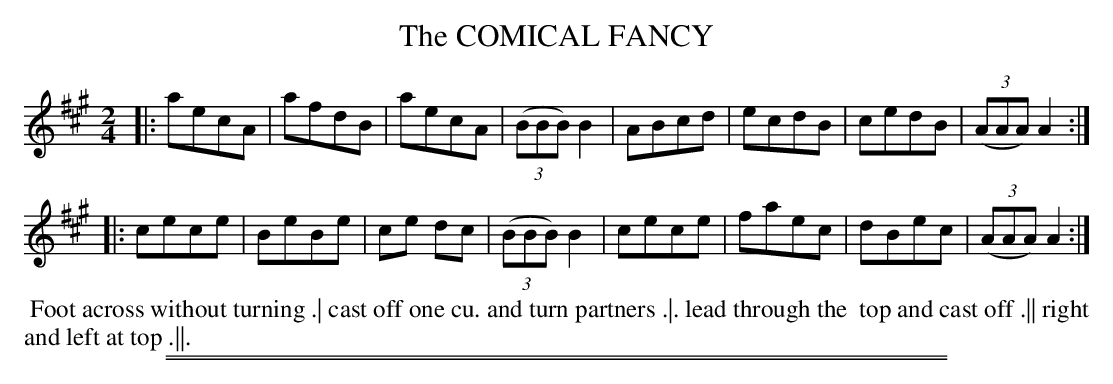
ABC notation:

X:1
T: The COMICAL FANCY
M: 2/4
L: 1/8
K: A
|:\
aecA | afdB | aecA | (3(BBB) B2 |\
ABcd | ecdB | cedB | (3(AAA) A2 :|
|:\
cece | BeBe | ce dc | (3(BBB) B2 |\
cece | faec | dBec | (3(AAA) A2 :|
